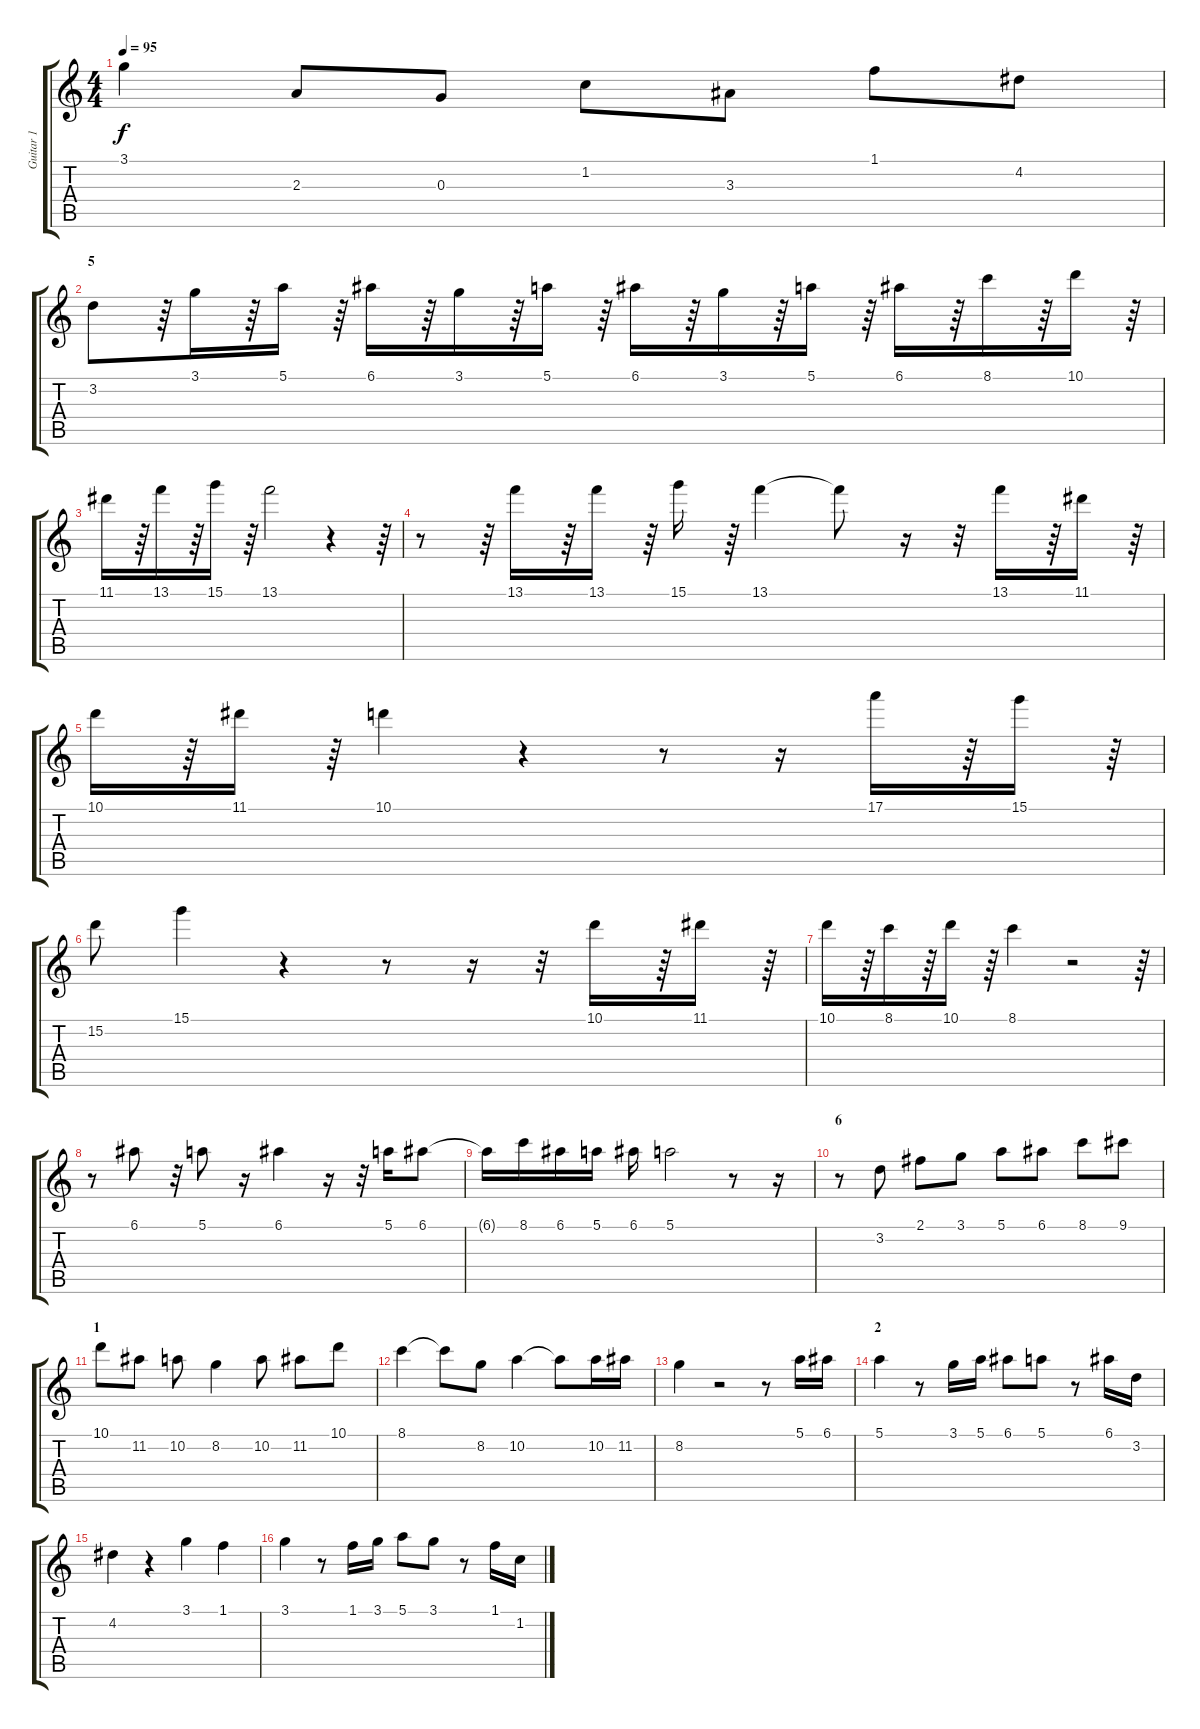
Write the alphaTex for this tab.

\track ("Guitar 1" "Guitar 1") {instrument electricguitarjazz}
\staff {score tabs}
\tuning (E4 B3 G3 D3 A2 E2) {hide}
\ts (4 4)
\tempo 95
\clef g2
\ks c
3.1.4{dy f} 2.3.8 0.3.8 1.2.8 3.3.8 1.1.8 4.2.8 |
\section ("" "5")
3.2.8 r.64 3.1.16 r.64 5.1.16 r.64 6.1.16 r.64 3.1.16 r.64 5.1.16 r.64 6.1.16 r.64 3.1.16 r.64 5.1.16 r.64 6.1.16 r.64 8.1.16 r.64 10.1.16 r.64 |
11.1.16 r.64 13.1.16 r.64 15.1.16 r.64 13.1.2 r.4 r.64 |
r.8 r.64 13.1.16 r.64 13.1.16 r.64 15.1.16 r.64 13.1.4 13.1{t}.8 r.16 r.32 13.1.16 r.64 11.1.16 r.64 |
10.1.16 r.64 11.1.16 r.64 10.1.4 r.4 r.8 r.16 17.1.16 r.64 15.1.16 r.64 |
15.2.8 15.1.4 r.4 r.8 r.16 r.32 10.1.16 r.64 11.1.16 r.64 |
10.1.16 r.64 8.1.16 r.64 10.1.16 r.64 8.1.4 r.2 r.64 |
r.8 6.1.8 r.32 5.1.8 r.16 6.1.4 r.16 r.32 5.1.16 6.1.8 |
6.1{t}.16 8.1.16 6.1.16 5.1.16 6.1.16 5.1.2 r.8 r.16 |
\section ("" "6")
r.8 3.2.8 2.1.8 3.1.8 5.1.8 6.1.8 8.1.8 9.1.8 |
\section ("" "1")
10.1.8 11.2.8 10.2.8 8.2.4 10.2.8 11.2.8 10.1.8 |
8.1.4 8.1{t}.8 8.2.8 10.2.4 10.2{t}.8 10.2.16 11.2.16 |
8.2.4 r.2 r.8 5.1.16 6.1.16 |
\section ("" "2")
5.1.4 r.8 3.1.16 5.1.16 6.1.8 5.1.8 r.8 6.1.16 3.2.16 |
4.2.4 r.4 3.1.4 1.1.4 |
3.1.4 r.8 1.1.16 3.1.16 5.1.8 3.1.8 r.8 1.1.16 1.2.16
